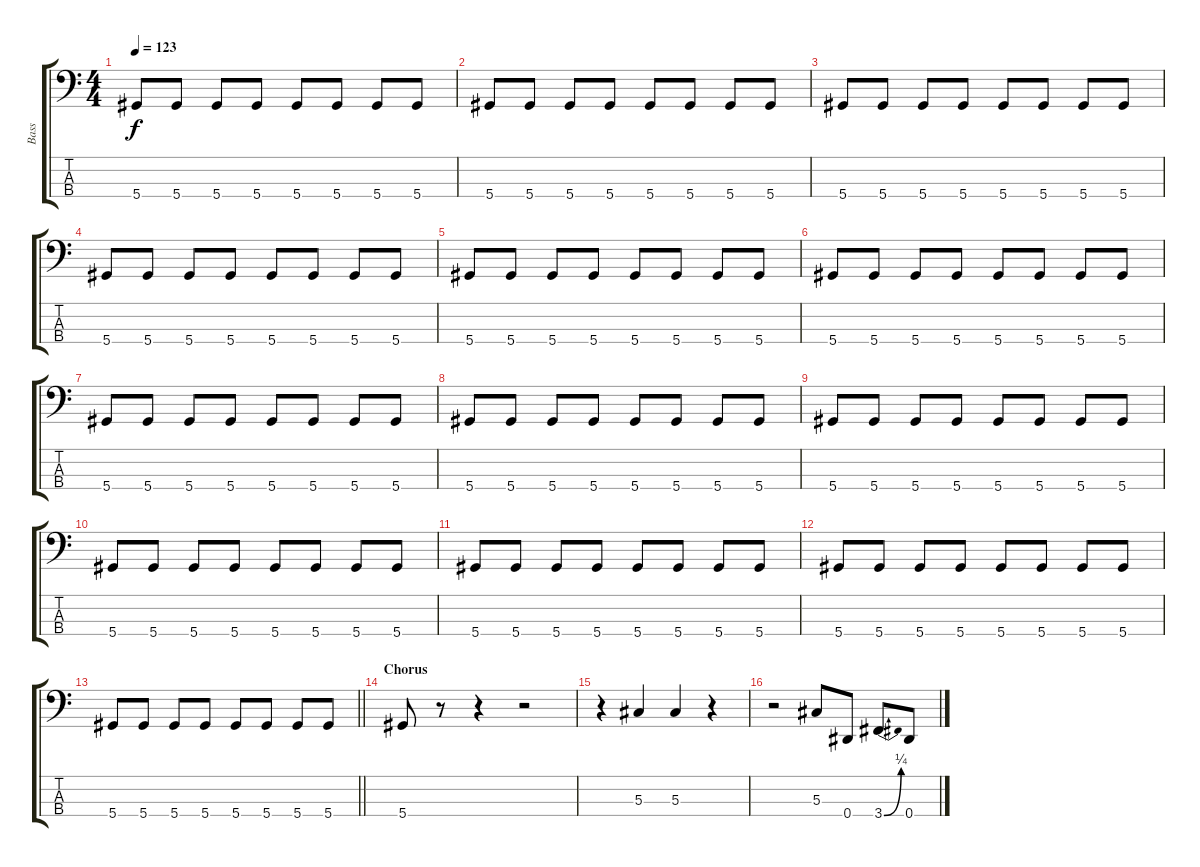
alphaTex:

\track ("Bass" "Bass") {instrument electricbasspick}
\staff {score tabs}
\tuning (Gb2 Db2 Ab1 Eb1) {hide}
\ts (4 4)
\tempo 123
\clef f4
\ks c
5.4.8{dy f} 5.4.8 5.4.8 5.4.8 5.4.8 5.4.8 5.4.8 5.4.8 |
5.4.8 5.4.8 5.4.8 5.4.8 5.4.8 5.4.8 5.4.8 5.4.8 |
5.4.8 5.4.8 5.4.8 5.4.8 5.4.8 5.4.8 5.4.8 5.4.8 |
5.4.8 5.4.8 5.4.8 5.4.8 5.4.8 5.4.8 5.4.8 5.4.8 |
5.4.8 5.4.8 5.4.8 5.4.8 5.4.8 5.4.8 5.4.8 5.4.8 |
5.4.8 5.4.8 5.4.8 5.4.8 5.4.8 5.4.8 5.4.8 5.4.8 |
5.4.8 5.4.8 5.4.8 5.4.8 5.4.8 5.4.8 5.4.8 5.4.8 |
5.4.8 5.4.8 5.4.8 5.4.8 5.4.8 5.4.8 5.4.8 5.4.8 |
5.4.8 5.4.8 5.4.8 5.4.8 5.4.8 5.4.8 5.4.8 5.4.8 |
5.4.8 5.4.8 5.4.8 5.4.8 5.4.8 5.4.8 5.4.8 5.4.8 |
5.4.8 5.4.8 5.4.8 5.4.8 5.4.8 5.4.8 5.4.8 5.4.8 |
5.4.8 5.4.8 5.4.8 5.4.8 5.4.8 5.4.8 5.4.8 5.4.8 |
\barLineRight lightlight
5.4.8 5.4.8 5.4.8 5.4.8 5.4.8 5.4.8 5.4.8 5.4.8 |
\section ("" "Chorus")
5.4.8 r.8 r.4 r.2 |
r.4 5.3.4 5.3.4 r.4 |
r.2 5.3.8 0.4.8 3.4{be (bend 0 0 60 1)}.8 0.4.8
